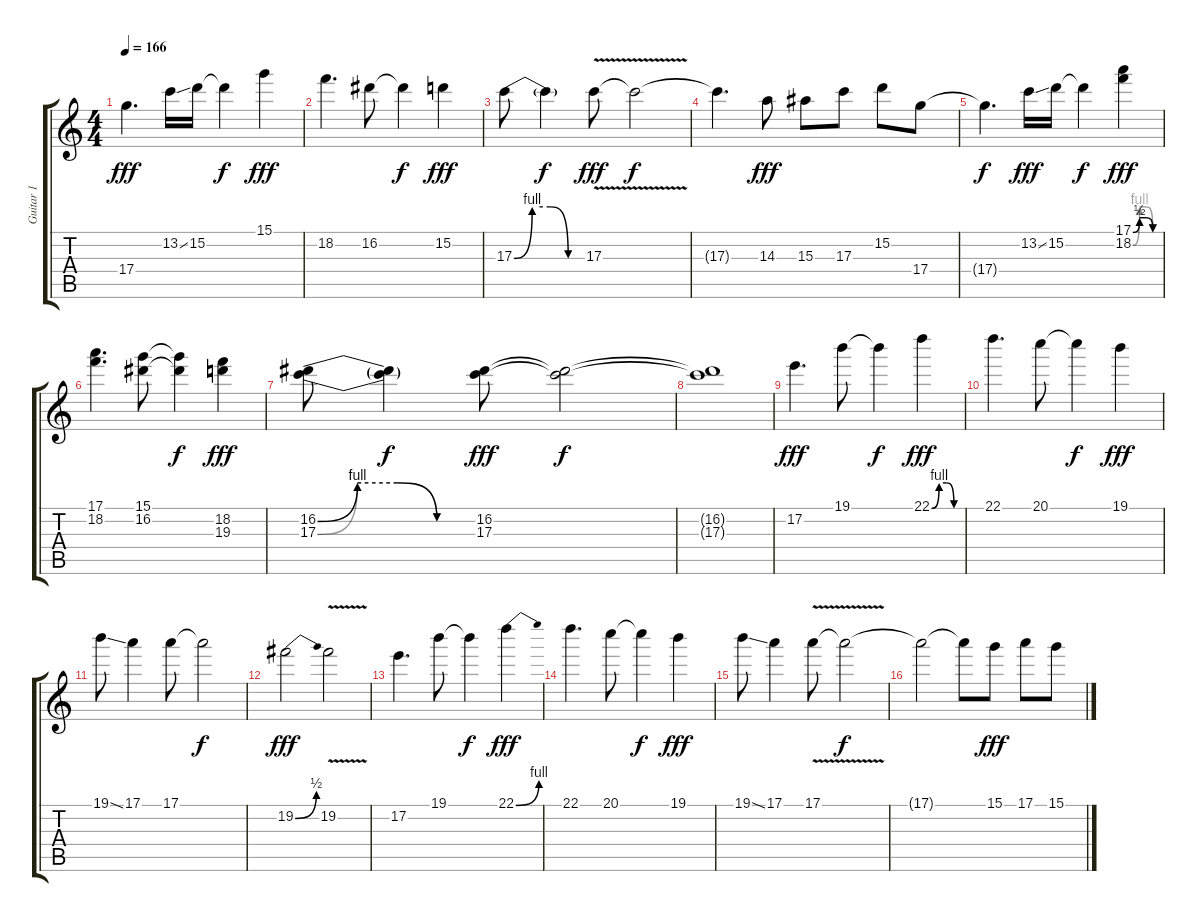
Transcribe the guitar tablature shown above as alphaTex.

\track ("Guitar 1 " "Guitar 1 ") {instrument distortionguitar}
\staff {score tabs}
\tuning (E4 B3 G3 D3 A2 E2) {hide}
\ts (4 4)
\tempo 166
\clef g2
\ks c
17.4.4{d dy fff} 13.2{ss}.16 15.2.16 15.2{t}.4{dy f} 15.1.4{dy fff} |
18.2.4{d} 16.2.8 16.2{t}.4{dy f} 15.2.4{dy fff} |
17.3{be (custom 0 0 15 4 30 4 45 0 60 0)}.8 17.3{t}.4{dy f} 17.3{v}.8{dy fff} 17.3{t}.2{dy f} |
17.3{t}.4{d} 14.3.8{dy fff} 15.3.8 17.3.8 15.2.8 17.4.8 |
17.4{t}.4{d dy f} 13.2{ss}.16{dy fff} 15.2.16 15.2{t}.4{dy f} (17.1{be (custom 0 0 15 2 30 2 45 0 60 0)} 18.2{be (custom 0 0 15 4 30 4 45 0 60 0)}).4{dy fff} |
(17.1 18.2).4{d} (15.1 16.2).8 (15.1{t} 16.2{t}).4{dy f} (18.2 19.3).4{dy fff} |
(16.2{be (custom 0 0 15 4 30 4 45 0 60 0)} 17.3{be (custom 0 0 15 4 30 4 45 0 60 0)}).8 (16.2{t} 17.3{t}).4{dy f} (16.2 17.3).8{dy fff} (16.2{t} 17.3{t}).2{dy f} |
(16.2{t} 17.3{t}).1 |
17.2.4{d dy fff} 19.1.8 19.1{t}.4{dy f} 22.1{be (custom 0 0 15 4 30 4 45 0 60 0)}.4{dy fff} |
22.1.4{d} 20.1.8 20.1{t}.4{dy f} 19.1.4{dy fff} |
19.1{ss}.8 17.1.4 17.1.8 17.1{t}.2{dy f} |
19.2{be (bend 0 0 60 2)}.2{dy fff} 19.2{v}.2 |
17.2.4{d} 19.1.8 19.1{t}.4{dy f} 22.1{be (bend 0 0 60 4)}.4{dy fff} |
22.1.4{d} 20.1.8 20.1{t}.4{dy f} 19.1.4{dy fff} |
19.1{ss}.8 17.1.4 17.1{v}.8 17.1{t}.2{dy f} |
17.1{t}.2 17.1{t}.8 15.1.8{dy fff} 17.1.8 15.1.8
